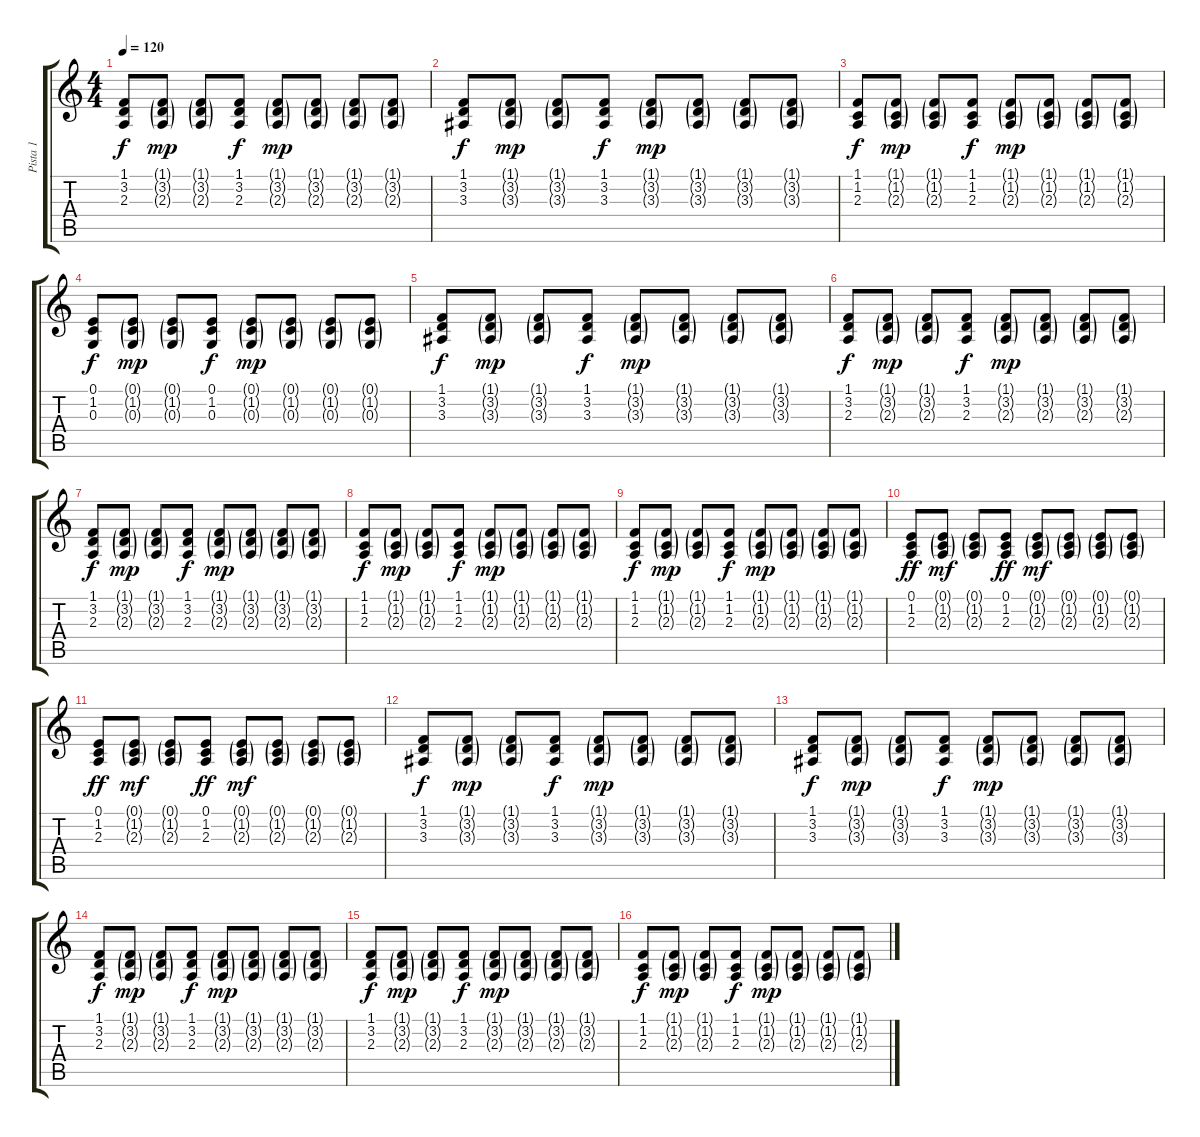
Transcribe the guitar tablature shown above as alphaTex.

\track ("Pista 1" "Pista 1") {instrument fx4atmosphere}
\staff {score tabs}
\tuning (E4 B3 G3 D3 A2 E2) {hide}
\ts (4 4)
\tempo 120
\clef g2
\ks c
(1.1 3.2 2.3).8{dy f} (1.1{g} 3.2{g} 2.3{g}).8{dy mp} (1.1{g} 3.2{g} 2.3{g}).8 (1.1 3.2 2.3).8{dy f} (1.1{g} 3.2{g} 2.3{g}).8{dy mp} (1.1{g} 3.2{g} 2.3{g}).8 (1.1{g} 3.2{g} 2.3{g}).8 (1.1{g} 3.2{g} 2.3{g}).8 |
(1.1 3.2 3.3).8{dy f} (1.1{g} 3.2{g} 3.3{g}).8{dy mp} (1.1{g} 3.2{g} 3.3{g}).8 (1.1 3.2 3.3).8{dy f} (1.1{g} 3.2{g} 3.3{g}).8{dy mp} (1.1{g} 3.2{g} 3.3{g}).8 (1.1{g} 3.2{g} 3.3{g}).8 (1.1{g} 3.2{g} 3.3{g}).8 |
(1.1 1.2 2.3).8{dy f} (1.1{g} 1.2{g} 2.3{g}).8{dy mp} (1.1{g} 1.2{g} 2.3{g}).8 (1.1 1.2 2.3).8{dy f} (1.1{g} 1.2{g} 2.3{g}).8{dy mp} (1.1{g} 1.2{g} 2.3{g}).8 (1.1{g} 1.2{g} 2.3{g}).8 (1.1{g} 1.2{g} 2.3{g}).8 |
(0.1 1.2 0.3).8{dy f} (0.1{g} 1.2{g} 0.3{g}).8{dy mp} (0.1{g} 1.2{g} 0.3{g}).8 (0.1 1.2 0.3).8{dy f} (0.1{g} 1.2{g} 0.3{g}).8{dy mp} (0.1{g} 1.2{g} 0.3{g}).8 (0.1{g} 1.2{g} 0.3{g}).8 (0.1{g} 1.2{g} 0.3{g}).8 |
(1.1 3.2 3.3).8{dy f} (1.1{g} 3.2{g} 3.3{g}).8{dy mp} (1.1{g} 3.2{g} 3.3{g}).8 (1.1 3.2 3.3).8{dy f} (1.1{g} 3.2{g} 3.3{g}).8{dy mp} (1.1{g} 3.2{g} 3.3{g}).8 (1.1{g} 3.2{g} 3.3{g}).8 (1.1{g} 3.2{g} 3.3{g}).8 |
(1.1 3.2 2.3).8{dy f} (1.1{g} 3.2{g} 2.3{g}).8{dy mp} (1.1{g} 3.2{g} 2.3{g}).8 (1.1 3.2 2.3).8{dy f} (1.1{g} 3.2{g} 2.3{g}).8{dy mp} (1.1{g} 3.2{g} 2.3{g}).8 (1.1{g} 3.2{g} 2.3{g}).8 (1.1{g} 3.2{g} 2.3{g}).8 |
(1.1 3.2 2.3).8{dy f} (1.1{g} 3.2{g} 2.3{g}).8{dy mp} (1.1{g} 3.2{g} 2.3{g}).8 (1.1 3.2 2.3).8{dy f} (1.1{g} 3.2{g} 2.3{g}).8{dy mp} (1.1{g} 3.2{g} 2.3{g}).8 (1.1{g} 3.2{g} 2.3{g}).8 (1.1{g} 3.2{g} 2.3{g}).8 |
(1.1 1.2 2.3).8{dy f} (1.1{g} 1.2{g} 2.3{g}).8{dy mp} (1.1{g} 1.2{g} 2.3{g}).8 (1.1 1.2 2.3).8{dy f} (1.1{g} 1.2{g} 2.3{g}).8{dy mp} (1.1{g} 1.2{g} 2.3{g}).8 (1.1{g} 1.2{g} 2.3{g}).8 (1.1{g} 1.2{g} 2.3{g}).8 |
(1.1 1.2 2.3).8{dy f} (1.1{g} 1.2{g} 2.3{g}).8{dy mp} (1.1{g} 1.2{g} 2.3{g}).8 (1.1 1.2 2.3).8{dy f} (1.1{g} 1.2{g} 2.3{g}).8{dy mp} (1.1{g} 1.2{g} 2.3{g}).8 (1.1{g} 1.2{g} 2.3{g}).8 (1.1{g} 1.2{g} 2.3{g}).8 |
(0.1 1.2 2.3).8{dy ff} (0.1{g} 1.2{g} 2.3{g}).8{dy mf} (0.1{g} 1.2{g} 2.3{g}).8 (0.1 1.2 2.3).8{dy ff} (0.1{g} 1.2{g} 2.3{g}).8{dy mf} (0.1{g} 1.2{g} 2.3{g}).8 (0.1{g} 1.2{g} 2.3{g}).8 (0.1{g} 1.2{g} 2.3{g}).8 |
(0.1 1.2 2.3).8{dy ff} (0.1{g} 1.2{g} 2.3{g}).8{dy mf} (0.1{g} 1.2{g} 2.3{g}).8 (0.1 1.2 2.3).8{dy ff} (0.1{g} 1.2{g} 2.3{g}).8{dy mf} (0.1{g} 1.2{g} 2.3{g}).8 (0.1{g} 1.2{g} 2.3{g}).8 (0.1{g} 1.2{g} 2.3{g}).8 |
(1.1 3.2 3.3).8{dy f} (1.1{g} 3.2{g} 3.3{g}).8{dy mp} (1.1{g} 3.2{g} 3.3{g}).8 (1.1 3.2 3.3).8{dy f} (1.1{g} 3.2{g} 3.3{g}).8{dy mp} (1.1{g} 3.2{g} 3.3{g}).8 (1.1{g} 3.2{g} 3.3{g}).8 (1.1{g} 3.2{g} 3.3{g}).8 |
(1.1 3.2 3.3).8{dy f} (1.1{g} 3.2{g} 3.3{g}).8{dy mp} (1.1{g} 3.2{g} 3.3{g}).8 (1.1 3.2 3.3).8{dy f} (1.1{g} 3.2{g} 3.3{g}).8{dy mp} (1.1{g} 3.2{g} 3.3{g}).8 (1.1{g} 3.2{g} 3.3{g}).8 (1.1{g} 3.2{g} 3.3{g}).8 |
(1.1 3.2 2.3).8{dy f} (1.1{g} 3.2{g} 2.3{g}).8{dy mp} (1.1{g} 3.2{g} 2.3{g}).8 (1.1 3.2 2.3).8{dy f} (1.1{g} 3.2{g} 2.3{g}).8{dy mp} (1.1{g} 3.2{g} 2.3{g}).8 (1.1{g} 3.2{g} 2.3{g}).8 (1.1{g} 3.2{g} 2.3{g}).8 |
(1.1 3.2 2.3).8{dy f} (1.1{g} 3.2{g} 2.3{g}).8{dy mp} (1.1{g} 3.2{g} 2.3{g}).8 (1.1 3.2 2.3).8{dy f} (1.1{g} 3.2{g} 2.3{g}).8{dy mp} (1.1{g} 3.2{g} 2.3{g}).8 (1.1{g} 3.2{g} 2.3{g}).8 (1.1{g} 3.2{g} 2.3{g}).8 |
(1.1 1.2 2.3).8{dy f} (1.1{g} 1.2{g} 2.3{g}).8{dy mp} (1.1{g} 1.2{g} 2.3{g}).8 (1.1 1.2 2.3).8{dy f} (1.1{g} 1.2{g} 2.3{g}).8{dy mp} (1.1{g} 1.2{g} 2.3{g}).8 (1.1{g} 1.2{g} 2.3{g}).8 (1.1{g} 1.2{g} 2.3{g}).8
